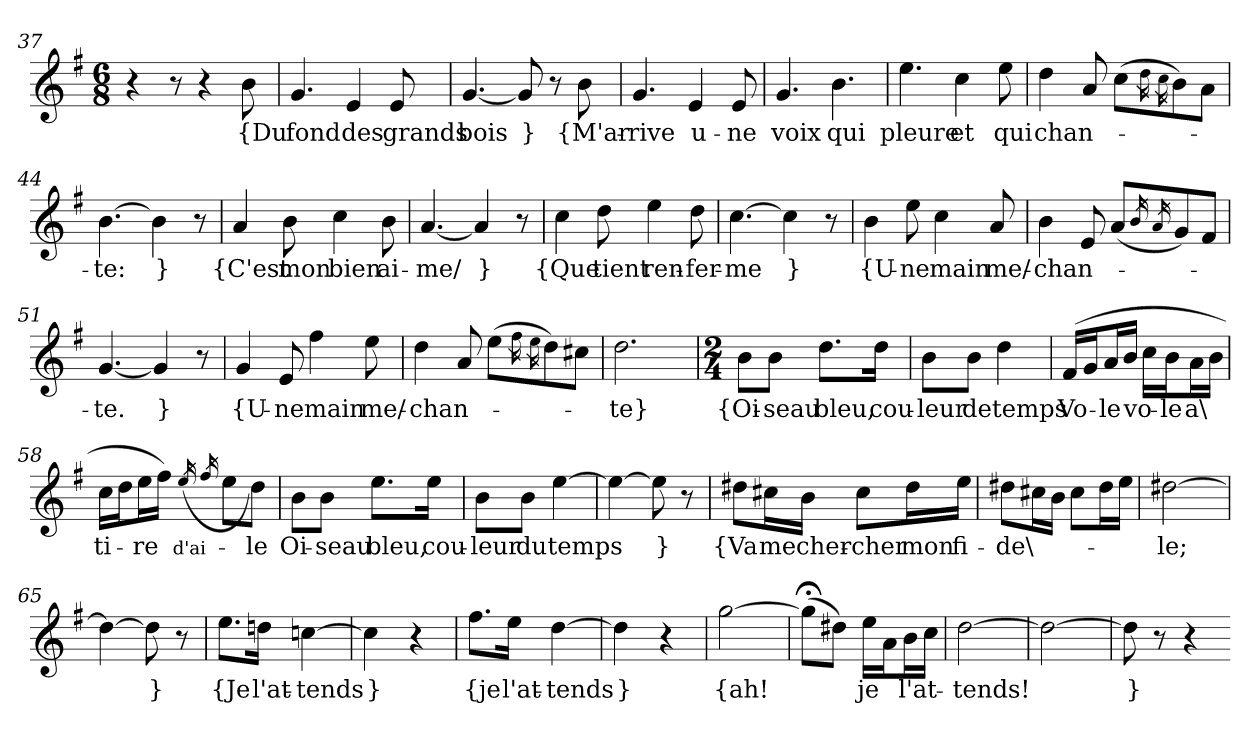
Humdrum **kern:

**kern	**text
*part1	*part1
*staff1	*staff1
*clefG2	*
*k[f#]	*
*M6/8	*
=37	=37
4r	.
8r	.
4r	.
8b	{Du
=38	=38
4.g	fond
4e	des
8e	grands
=39	=39
[4.g	bois
8g]	}
8r	.
8b	{M'ar-
=40	=40
4.g	-rive
4e	u-
8e	-ne
=41	=41
4.g	voix
4.b	qui
=42	=42
4.ee	pleure
4cc	et
8ee	qui
=43	=43
4dd	chan-
8a	.
(8cc\L	.
16qdd\	.
16qcc\	.
8b\)	.
8a\J	.
=44	=44
[4.b	-te:
4b]	}
8r	.
=45	=45
4a	{C'est
8b	mon
4cc	bien
8b	ai-
=46	=46
[4.a	-me/
4a]	}
8r	.
=47	=47
4cc	{Que
8dd	tient
4ee	ren-
8dd	-fer-
=48	=48
[4.cc	-me
4cc]	}
8r	.
=49	=49
4b	{U-
8ee	-ne
4cc	main
8a	me/-
=50	=50
4b	-chan-
8e	.
(8a/L	.
16qb/	.
16qa/	.
8g/)	.
8f#/J	.
=51	=51
[4.g	-te.
4g]	}
8r	.
=52	=52
4g	{U-
8e	-ne
4ff#	main
8ee	me/-
=53	=53
4dd	-chan-
8a	.
(8ee\L	.
16qff#\	.
16qee\	.
8dd\)	.
8cc#X\J	.
=54	=54
2.dd	-te}
=55	=55
*M2/4	*
8b\L	{Oi-
8b\J	-seau
8.dd\L	bleu,
16dd\Jk	cou-
=56	=56
8b\L	-leur
8b\J	de
4dd	temps
=57	=57
(16f#/LL	Vo-
16g/J	.
16a/L	-le
16b/JJ	.
16cc\LL	vo-
16b\J	-le
16a\L	a\
16b\JJ	.
=58	=58
16cc\LL	ti-
16dd\J	.
16ee\L	-re
16ff#\JJ)	.
(16qee	d'ai-
16qff#	.
8ee\L	.
8dd\J)	-le
=59	=59
8b\L	Oi-
8b\J	-seau
8.ee\L	bleu,
16ee\Jk	cou-
=60	=60
8b\L	-leur
8b\J	du
[4ee	temps
=61	=61
4ee_	.
8ee]	}
8r	.
=62	=62
8dd#X\L	{Va
16cc#X\L	me
16b\JJ	cher-
8cc#\L	-cher
16dd#\L	mon
16ee\JJ	fi-
=63	=63
8dd#X\L	-de\-
16cc#X\L	.
16b\JJ	.
8cc#\L	.
16dd#\L	.
16ee\JJ	.
=64	=64
[2dd#X	-le;
=65	=65
4dd#_	.
8dd#]	}
8r	.
=66	=66
8.ee\L	{Je
16ddn\Jk	l'at-
[4ccn	-tends
=67	=67
4ccn]	}
4r	.
=68	=68
8.ff#\L	{je
16ee\Jk	l'at-
[4dd	-tends
=69	=69
4dd]	}
4r	.
=70	=70
[2gg	{ah!
=71	=71
(8gg;<\L]	.
8dd#X\J)	.
16ee\LL	je
16a\J	.
16b\L	l'at-
16cc\JJ	.
=72	=72
[2dd	-tends!
=73	=73
2dd_	.
=74	=74
8dd]	}
8r	.
4r	.
=-	=-
*-	*-
